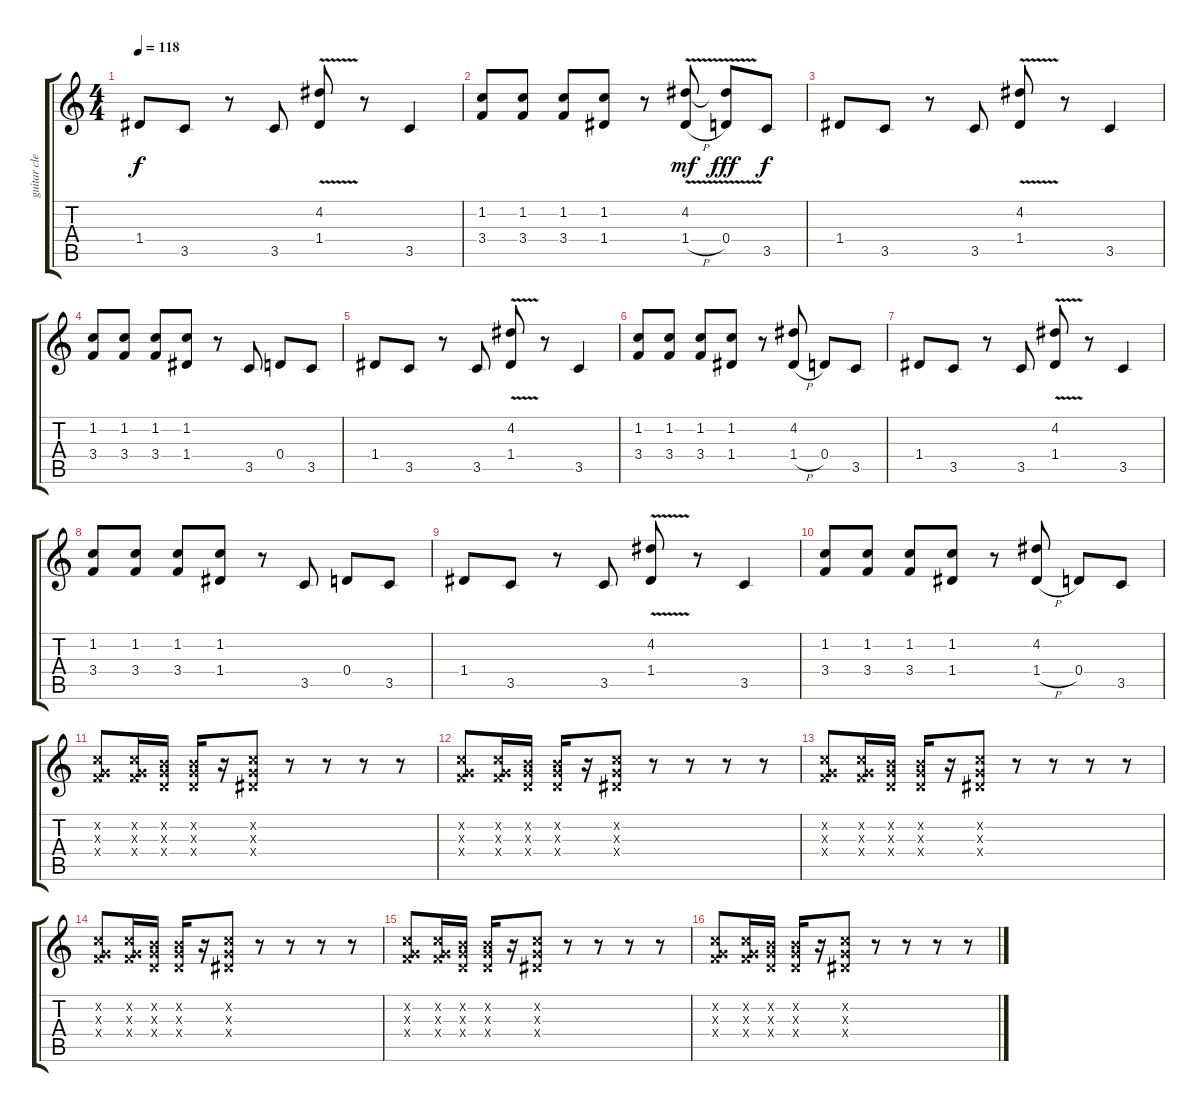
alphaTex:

\track ("guitar clean" "guitar cle") {instrument electricguitarclean}
\staff {score tabs}
\tuning (E4 B3 G3 D3 A2 E2) {hide}
\ts (4 4)
\tempo 118
\clef g2
\ks c
1.4.8{dy f} 3.5.8 r.8 3.5.8 (4.2{v} 1.4).8 r.8 3.5.4 |
(1.2 3.4).8 (1.2 3.4).8 (1.2 3.4).8 (1.2 1.4).8 r.8 (4.2{v} 1.4{h}).8{dy mf} (4.2{t} 0.4).8{dy fff} 3.5.8{dy f} |
1.4.8 3.5.8 r.8 3.5.8 (4.2{v} 1.4).8 r.8 3.5.4 |
(1.2 3.4).8 (1.2 3.4).8 (1.2 3.4).8 (1.2 1.4).8 r.8 3.5.8 0.4.8 3.5.8 |
1.4.8 3.5.8 r.8 3.5.8 (4.2{v} 1.4).8 r.8 3.5.4 |
(1.2 3.4).8 (1.2 3.4).8 (1.2 3.4).8 (1.2 1.4).8 r.8 (4.2 1.4{h}).8 0.4.8 3.5.8 |
1.4.8 3.5.8 r.8 3.5.8 (4.2{v} 1.4).8 r.8 3.5.4 |
(1.2 3.4).8 (1.2 3.4).8 (1.2 3.4).8 (1.2 1.4).8 r.8 3.5.8 0.4.8 3.5.8 |
1.4.8 3.5.8 r.8 3.5.8 (4.2{v} 1.4).8 r.8 3.5.4 |
(1.2 3.4).8 (1.2 3.4).8 (1.2 3.4).8 (1.2 1.4).8 r.8 (4.2 1.4{h}).8 0.4.8 3.5.8 |
(1.2{x} 0.3{x} 3.4{x}).8 (1.2{x} 0.3{x} 3.4{x}).16 (0.2{x} 0.3{x} 0.4{x}).16 (0.2{x} 0.3{x} 0.4{x}).16 r.16 (1.2{x} 0.3{x} 1.4{x}).8 r.8 r.8 r.8 r.8 |
(1.2{x} 0.3{x} 3.4{x}).8 (1.2{x} 0.3{x} 3.4{x}).16 (0.2{x} 0.3{x} 0.4{x}).16 (0.2{x} 0.3{x} 0.4{x}).16 r.16 (1.2{x} 0.3{x} 1.4{x}).8 r.8 r.8 r.8 r.8 |
(1.2{x} 0.3{x} 3.4{x}).8 (1.2{x} 0.3{x} 3.4{x}).16 (0.2{x} 0.3{x} 0.4{x}).16 (0.2{x} 0.3{x} 0.4{x}).16 r.16 (1.2{x} 0.3{x} 1.4{x}).8 r.8 r.8 r.8 r.8 |
(1.2{x} 0.3{x} 3.4{x}).8 (1.2{x} 0.3{x} 3.4{x}).16 (0.2{x} 0.3{x} 0.4{x}).16 (0.2{x} 0.3{x} 0.4{x}).16 r.16 (1.2{x} 0.3{x} 1.4{x}).8 r.8 r.8 r.8 r.8 |
(1.2{x} 0.3{x} 3.4{x}).8 (1.2{x} 0.3{x} 3.4{x}).16 (0.2{x} 0.3{x} 0.4{x}).16 (0.2{x} 0.3{x} 0.4{x}).16 r.16 (1.2{x} 0.3{x} 1.4{x}).8 r.8 r.8 r.8 r.8 |
(1.2{x} 0.3{x} 3.4{x}).8 (1.2{x} 0.3{x} 3.4{x}).16 (0.2{x} 0.3{x} 0.4{x}).16 (0.2{x} 0.3{x} 0.4{x}).16 r.16 (1.2{x} 0.3{x} 1.4{x}).8 r.8 r.8 r.8 r.8
